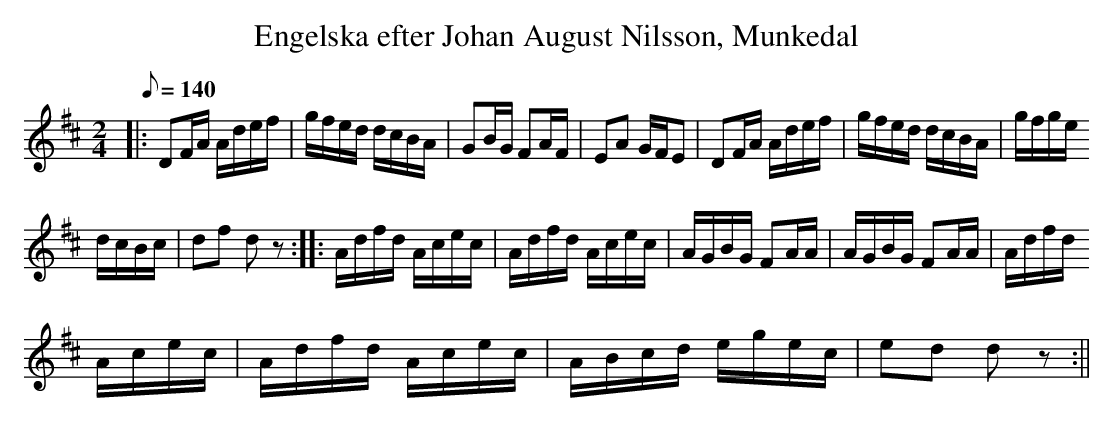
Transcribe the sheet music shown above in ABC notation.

X:1
T:Engelska efter Johan August Nilsson, Munkedal
M:2/4
Q:1/8=140
K:D
|:D2FA Adef|gfed dcBA|G2BG F2AF|E2A2 GFE2|D2FA Adef|gfed dcBA|gfge
dcBc|d2f2 d2z2:||:Adfd Acec|Adfd Acec|AGBG F2AA|AGBG F2AA|Adfd
Acec|Adfd Acec|ABcd egec|e2d2 d2z2:||
